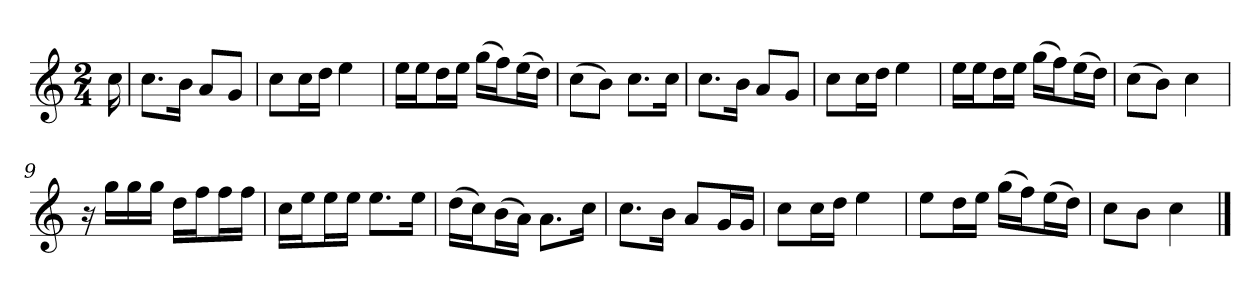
**kern
*part1
*staff1
*k[]
*M2/4
*MM120
=
16cc
=1
8.ccL
16bJk
8aL
8gJ
=2
8ccL
16ccL
16ddJJ
4ee
=3
16eeLL
16eeJ
16ddL
16eeJJ
(16ggLL
16ffJ)
(16eeL
16ddJJ)
=4
(8ccL
8bJ)
8.ccL
16ccJk
=5
8.ccL
16bJk
8aL
8gJ
=6
8ccL
16ccL
16ddJJ
4ee
=7
16eeLL
16eeJ
16ddL
16eeJJ
(16ggLL
16ffJ)
(16eeL
16ddJJ)
=8
(8ccL
8bJ)
4cc
=9
16r
16ggLL
16gg
16ggJJ
16ddLL
16ffJ
16ffL
16ffJJ
=10
16ccLL
16eeJ
16eeL
16eeJJ
8.eeL
16eeJk
=11
(16ddLL
16ccJ)
(16bL
16aJJ)
8.aL
16ccJk
=12
8.ccL
16bJk
8aL
16gL
16gJJ
=13
8ccL
16ccL
16ddJJ
4ee
=14
8eeL
16ddL
16eeJJ
(16ggLL
16ffJ)
(16eeL
16ddJJ)
=15
8ccL
8bJ
4cc
==
*-
